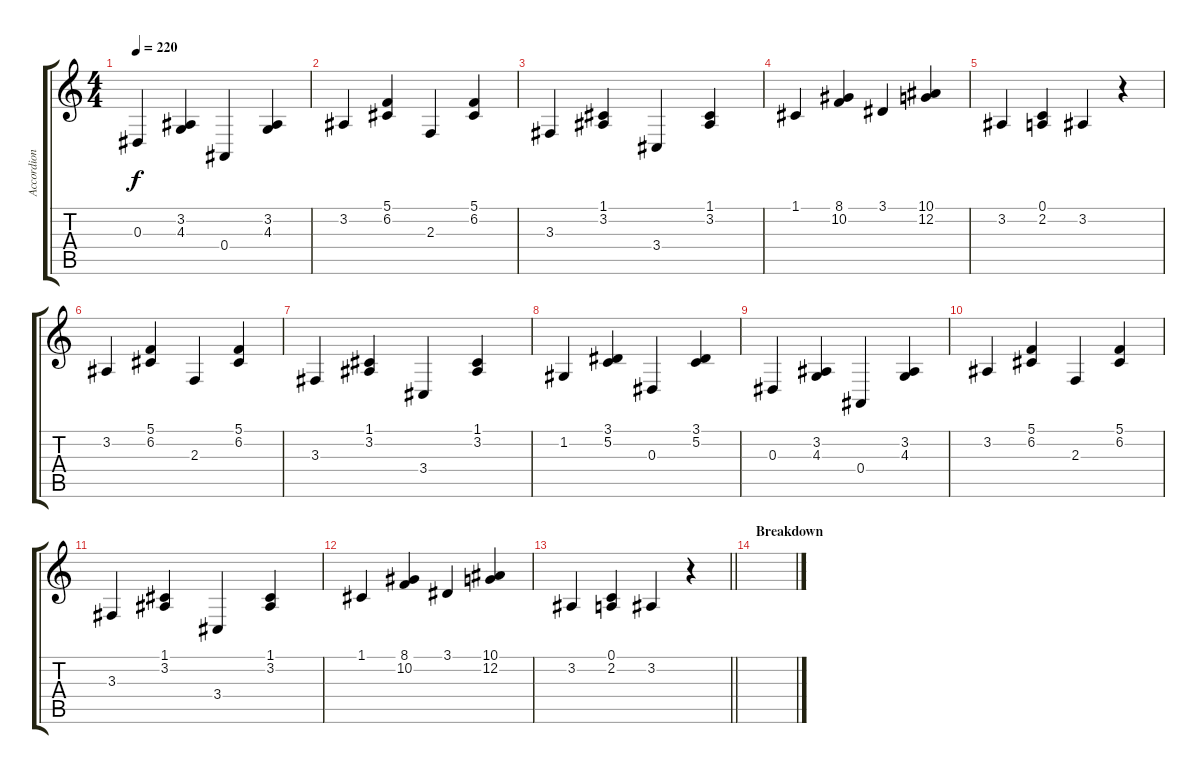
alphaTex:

\track ("Accordion LH" "Accordion ") {instrument accordion}
\staff {score tabs}
\tuning (C4 G3 Eb3 Bb2 F2 C2) {hide}
\ts (4 4)
\tempo 220
\clef g2
\ks c
0.3.4{dy f} (3.2 4.3).4 0.4.4 (3.2 4.3).4 |
3.2.4 (5.1 6.2).4 2.3.4 (5.1 6.2).4 |
3.3.4 (1.1 3.2).4 3.4.4 (1.1 3.2).4 |
1.1.4 (8.1 10.2).4 3.1.4 (10.1 12.2).4 |
3.2.4 (0.1 2.2).4 3.2.4 r.4 |
3.2.4 (5.1 6.2).4 2.3.4 (5.1 6.2).4 |
3.3.4 (1.1 3.2).4 3.4.4 (1.1 3.2).4 |
1.2.4 (3.1 5.2).4 0.3.4 (3.1 5.2).4 |
0.3.4 (3.2 4.3).4 0.4.4 (3.2 4.3).4 |
3.2.4 (5.1 6.2).4 2.3.4 (5.1 6.2).4 |
3.3.4 (1.1 3.2).4 3.4.4 (1.1 3.2).4 |
1.1.4 (8.1 10.2).4 3.1.4 (10.1 12.2).4 |
\barLineRight lightlight
3.2.4 (0.1 2.2).4 3.2.4 r.4 |
\section ("" "Breakdown")
